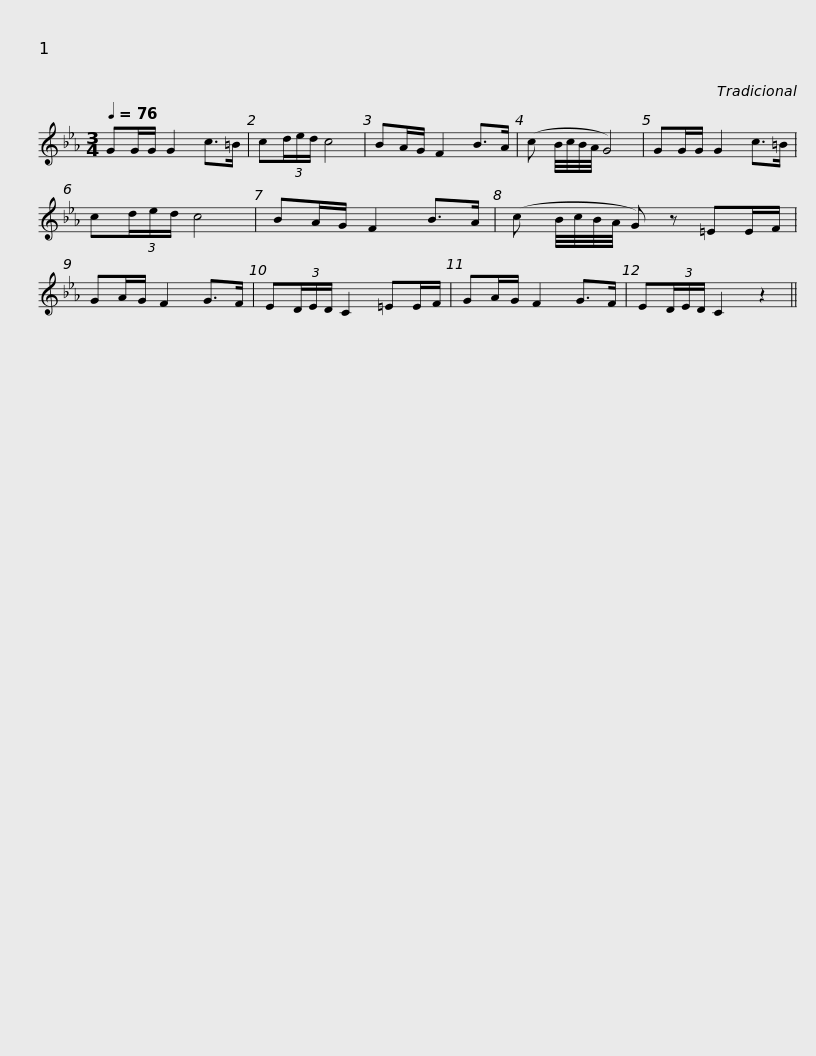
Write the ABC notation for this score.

X:1
L:1/8
Q:1/4=76
M:3/4
I:linebreak $
K:Cmin
V:1 treble
V:1
 GG/G/ G2 c>=B | c(3d/e/d/ c4 | BA/G/ F2 B>A | (c B/4c/4B/4A/4 G4) | GG/G/ G2 c>=B | %5
 c(3d/e/d/ c4 | BA/G/ F2 B>A |$ (c B/4c/4B/4A/4 G) z =EE/F/ | GA/G/ F2 G>F | E(3D/E/D/ C2 =EE/F/ | %10
 GA/G/ F2 G>F | E(3D/E/D/ C2 z2 || %12
